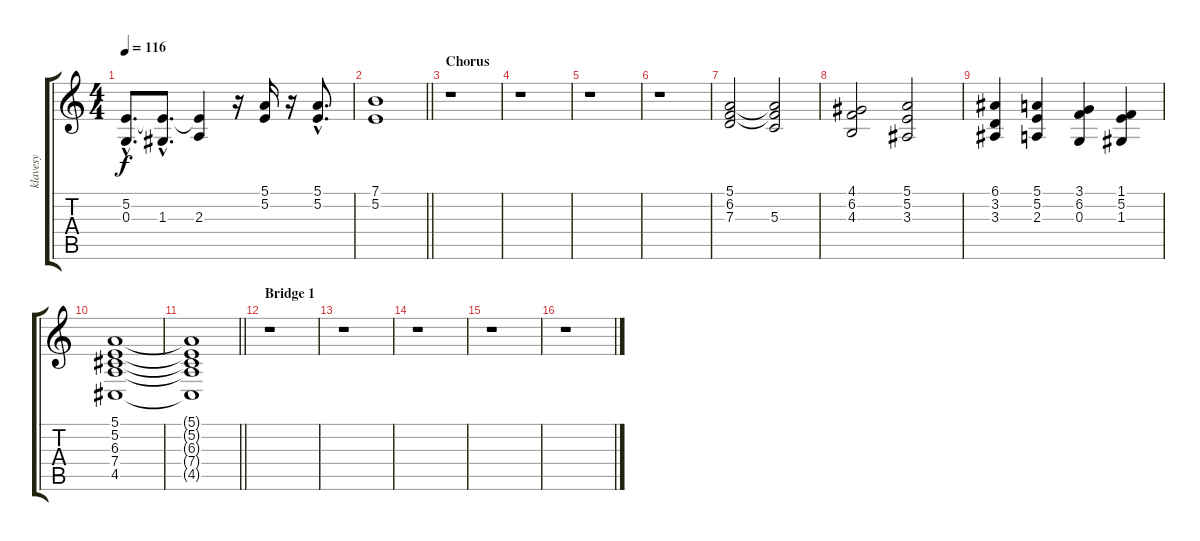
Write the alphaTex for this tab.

\track ("klavesy" "klavesy") {instrument tremolostrings}
\staff {score tabs}
\tuning (E4 B3 G3 D3 A2 E2) {hide}
\ts (4 4)
\tempo 116
\clef g2
\ks c
(5.2{hac} 0.3{hac}).8{d dy f} (5.2{hac t} 1.3{hac}).8{d} (5.2{t} 2.3).4 r.16 (5.1 5.2).16 r.16 (5.1{hac} 5.2{hac}).8{d} |
\barLineRight lightlight
(7.1 5.2).1 |
\section ("" "Chorus")
r.1 |
r.1 |
r.1 |
r.1 |
(5.1 6.2 7.3).2 (5.1{t} 6.2{t} 5.3).2 |
(4.1 6.2 4.3).2 (5.1 5.2 3.3).2 |
(6.1 3.2 3.3).4 (5.1 5.2 2.3).4 (3.1 6.2 0.3).4 (1.1 5.2 1.3).4 |
(5.1 5.2 6.3 7.4 4.5).1{volume 16} |
\barLineRight lightlight
(5.1{t} 5.2{t} 6.3{t} 7.4{t} 4.5{t}).1 |
\section ("" "Bridge 1")
r.1 |
r.1 |
r.1 |
r.1 |
r.1
